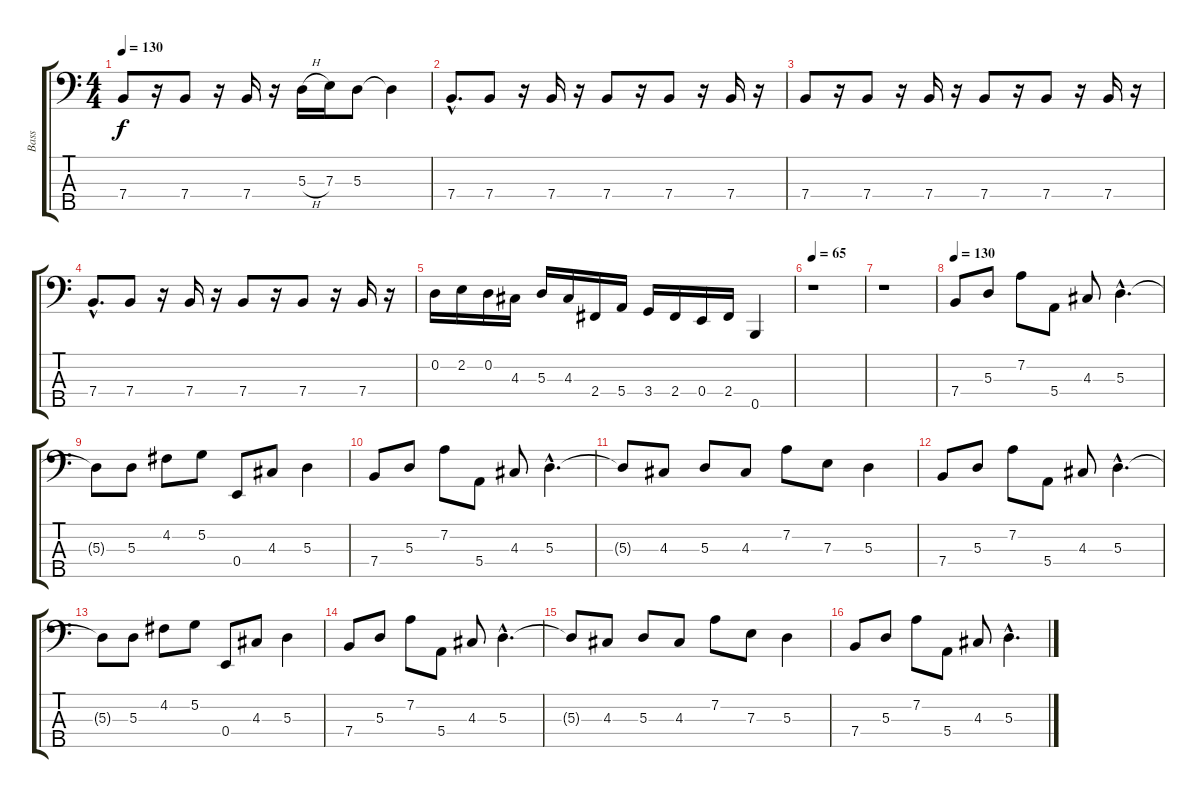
\track ("Bass" "Bass") {instrument electricbasspick}
\staff {score tabs}
\tuning (G2 D2 A1 E1 B0) {hide}
\ts (4 4)
\tempo 130
\clef f4
\ks c
7.4.8{dy f} r.16 7.4.8 r.16 7.4.16 r.16 5.3{h}.16 7.3.16 5.3.8 5.3{t}.4 |
7.4{hac}.8{d} 7.4.8 r.16 7.4.16 r.16 7.4.8 r.16 7.4.8 r.16 7.4.16 r.16 |
7.4.8 r.16 7.4.8 r.16 7.4.16 r.16 7.4.8 r.16 7.4.8 r.16 7.4.16 r.16 |
7.4{hac}.8{d} 7.4.8 r.16 7.4.16 r.16 7.4.8 r.16 7.4.8 r.16 7.4.16 r.16 |
0.2.16 2.2.16 0.2.16 4.3.16 5.3.16 4.3.16 2.4.16 5.4.16 3.4.16 2.4.16 0.4.16 2.4.16 0.5.4 |
\tempo 65
r.1 |
r.1 |
\tempo 130
7.4.8 5.3.8 7.2.8 5.4.8 4.3.8 5.3{hac}.4{d} |
5.3{t}.8 5.3.8 4.2.8 5.2.8 0.4.8 4.3.8 5.3.4 |
7.4.8 5.3.8 7.2.8 5.4.8 4.3.8 5.3{hac}.4{d} |
5.3{t}.8 4.3.8 5.3.8 4.3.8 7.2.8 7.3.8 5.3.4 |
7.4.8 5.3.8 7.2.8 5.4.8 4.3.8 5.3{hac}.4{d} |
5.3{t}.8 5.3.8 4.2.8 5.2.8 0.4.8 4.3.8 5.3.4 |
7.4.8 5.3.8 7.2.8 5.4.8 4.3.8 5.3{hac}.4{d} |
5.3{t}.8 4.3.8 5.3.8 4.3.8 7.2.8 7.3.8 5.3.4 |
7.4.8 5.3.8 7.2.8 5.4.8 4.3.8 5.3{hac}.4{d}
